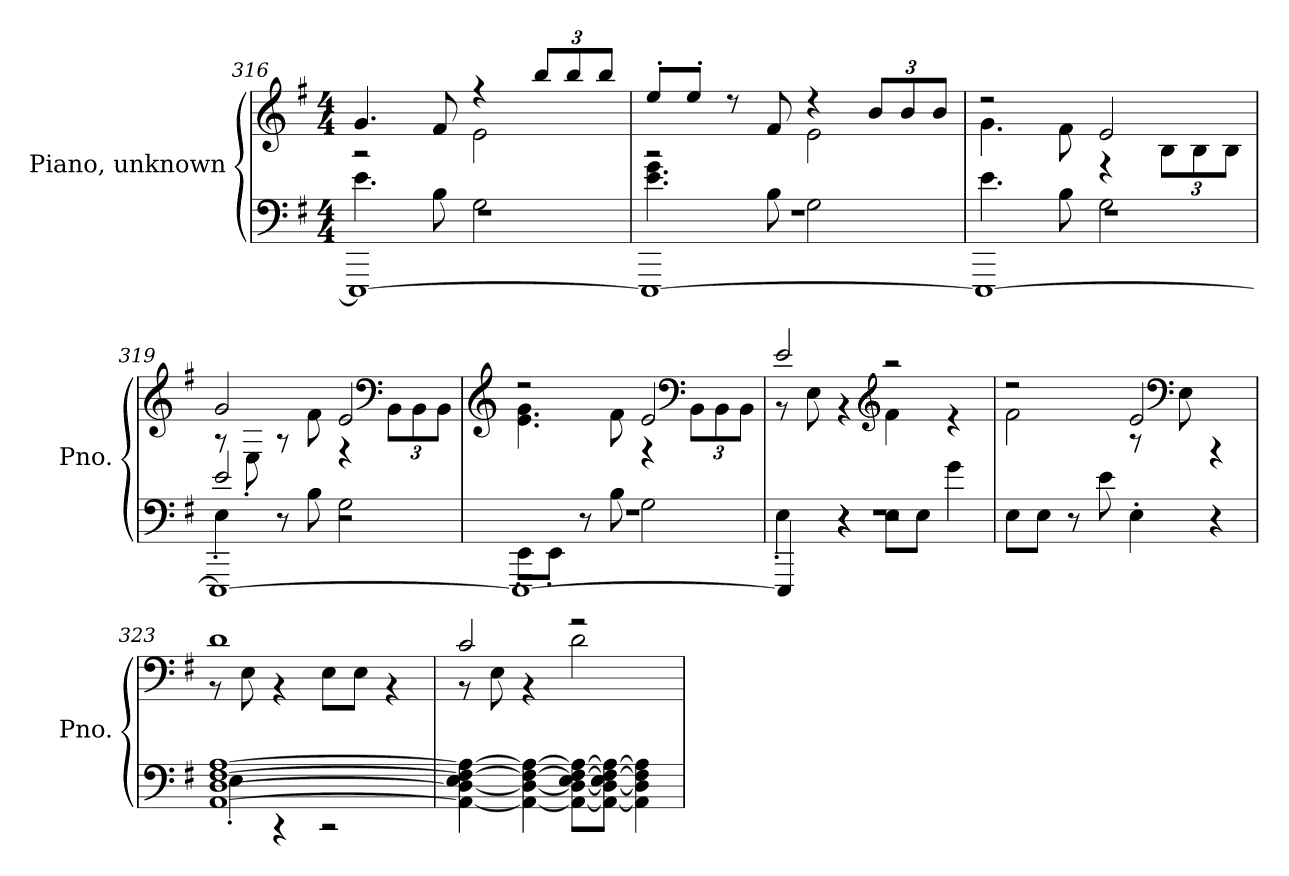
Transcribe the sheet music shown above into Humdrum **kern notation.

**kern	**kern
*part1	*part1
*staff2	*staff1
*I"Piano, unknown	*
*I'Pno.	*
*clefF4	*clefG2
*k[f#]	*k[f#]
*M4/4	*M4/4
=316	=316
*^	*^
*	*^	*	*
1r	4.e\	1EEE_	4.g/	2r
.	8B\	.	8f#/	.
.	2G\	.	4r	2e\
*	*	*	*Xbrackettup	*
.	.	.	12bb/L	.
.	.	.	12bb/	.
.	.	.	12bb/J	.
=317	=317	=317	=317	=317
1r	4.e\ 4.g\	1EEE_	8ee'/L	2r
.	.	.	8ee'/J	.
.	.	.	8r	.
.	8B\	.	8f#/	.
.	2G\	.	4r	2e\
.	.	.	12b/L	.
.	.	.	12b/	.
.	.	.	12b/J	.
=318	=318	=318	=318	=318
1r	4.e\	1EEE_	2r	4.g\
.	8B\	.	.	8f#\
.	2G\	.	2e/	4r
.	.	.	.	12B\L
.	.	.	.	12B\
.	.	.	.	12B\J
!!LO:LB:g=z	!!
=319	=319	=319	=319	=319
2e/	4E'\	1EEE_	2g/	8r
.	.	.	.	8E'\
.	8r	.	.	8r
.	8B\	.	.	8f#\
2r	2G\	.	2e/	4r
*	*	*	*clefF4	*
.	.	.	.	12BB\L
.	.	.	.	12BB\
.	.	.	.	12BB\J
=320	=320	=320	=320	=320
*	*	*	*clefG2	*
1r	8EE'\L	1EEE_	2r	4.e\ 4.g\
.	8EE'\J	.	.	.
.	8r	.	.	.
.	8B\	.	.	8f#\
.	2G\	.	2e/	4r
*	*	*	*clefF4	*
.	.	.	.	12BB\L
.	.	.	.	12BB\
.	.	.	.	12BB\J
=321	=321	=321	=321	=321
1r	4E'\	4EEE/]	2e/	8r
.	.	.	.	8E\
.	4r	4r	.	4r
*	*	*	*clefG2	*
.	8E\L	2r	2r	4f#\
.	8E\J	.	.	.
.	4g\	.	.	4r
*v	*v	*v	*	*
=322	=322	=322
8E\L	2r	2f#\
8E\J	.	.
8r	.	.
8e\	.	.
4E'\	2e/	8r
*	*clefF4	*
.	.	8E\
4r	.	4r
!!LO:LB:g=z	!!
=323	=323	=323
*^	*	*
[1AA [1D [1F# [1A	4E'\	1d	8r
.	.	.	8E\
.	4r	.	4r
.	2r	.	8E\L
.	.	.	8E\J
.	.	.	4r
*v	*v	*	*
=324	=324	=324
4AA\_ 4D\_ 4E\ 4F#\_ 4A\_	2c/	8r
.	.	8E\
4AA\_ 4D\_ 4F#\_ 4A\_	.	4r
8AA\_ 8D\_ 8E\ 8F#\_ 8A\_L	2r	2d\
8AA\_ 8D\_ 8E\ 8F#\_ 8A\_J	.	.
4AA\] 4D\] 4F#\] 4A\]	.	.
*	*v	*v
=	=
*-	*-
